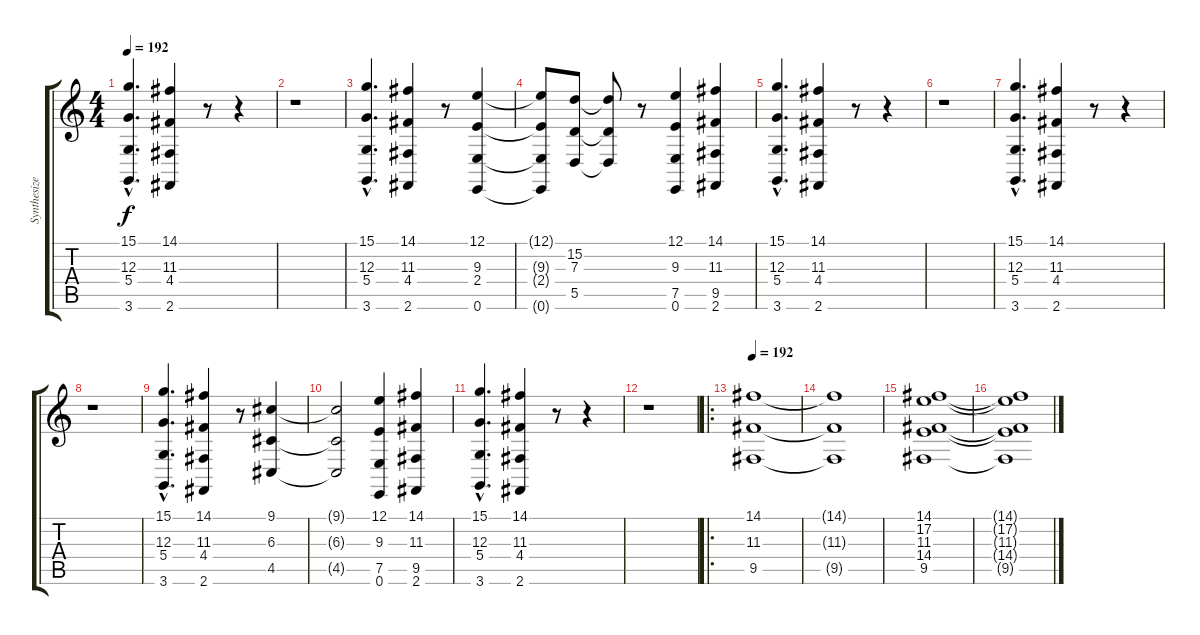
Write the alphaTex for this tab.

\track ("Synthesizer" "Synthesize") {instrument drawbarorgan}
\staff {score tabs}
\tuning (E4 B3 G3 D3 A2 E2) {hide}
\ts (4 4)
\tempo 192
\clef g2
\ks c
(15.1{hac} 12.3{hac} 5.4{hac} 3.6{hac}).4{d dy f} (14.1 11.3 4.4 2.6).4 r.8 r.4 |
r.1 |
(15.1{hac} 12.3{hac} 5.4{hac} 3.6{hac}).4{d} (14.1 11.3 4.4 2.6).4 r.8 (12.1 9.3 2.4 0.6).4 |
(12.1{t} 9.3{t} 2.4{t} 0.6{t}).8 (15.2 7.3 5.5).8 (15.2{t} 7.3{t} 5.5{t}).8 r.8 (12.1 9.3 7.5 0.6).4 (14.1 11.3 9.5 2.6).4 |
(15.1{hac} 12.3{hac} 5.4{hac} 3.6{hac}).4{d} (14.1 11.3 4.4 2.6).4 r.8 r.4 |
r.1 |
(15.1{hac} 12.3{hac} 5.4{hac} 3.6{hac}).4{d} (14.1 11.3 4.4 2.6).4 r.8 r.4 |
r.1 |
(15.1{hac} 12.3{hac} 5.4{hac} 3.6{hac}).4{d} (14.1 11.3 4.4 2.6).4 r.8 (9.1 6.3 4.5).4 |
(9.1{t} 6.3{t} 4.5{t}).2 (12.1 9.3 7.5 0.6).4 (14.1 11.3 9.5 2.6).4 |
(15.1{hac} 12.3{hac} 5.4{hac} 3.6{hac}).4{d} (14.1 11.3 4.4 2.6).4 r.8 r.4 |
r.1 |
\ro
\tempo 192
(14.1 11.3 9.5).1 |
(14.1{t} 11.3{t} 9.5{t}).1 |
(14.1 17.2 11.3 14.4 9.5).1 |
(14.1{t} 17.2{t} 11.3{t} 14.4{t} 9.5{t}).1
